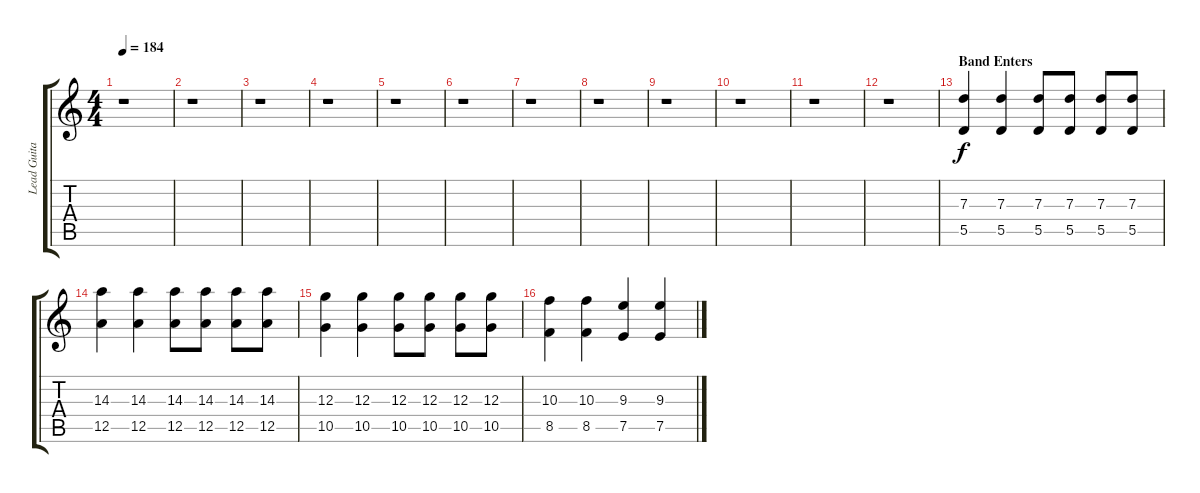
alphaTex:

\track ("Lead Guitar" "Lead Guita") {instrument distortionguitar}
\staff {score tabs}
\tuning (E4 B3 G3 D3 A2 E2) {hide}
\ts (4 4)
\tempo 184
\clef g2
\ks c
r.1{dy mp} |
r.1 |
r.1 |
r.1 |
r.1 |
r.1 |
r.1 |
r.1 |
r.1 |
r.1 |
r.1 |
r.1 |
\section ("" "Band Enters")
(7.3 5.5).4{dy f} (7.3 5.5).4 (7.3 5.5).8 (7.3 5.5).8 (7.3 5.5).8 (7.3 5.5).8 |
(14.3 12.5).4 (14.3 12.5).4 (14.3 12.5).8 (14.3 12.5).8 (14.3 12.5).8 (14.3 12.5).8 |
(12.3 10.5).4 (12.3 10.5).4 (12.3 10.5).8 (12.3 10.5).8 (12.3 10.5).8 (12.3 10.5).8 |
(10.3 8.5).4 (10.3 8.5).4 (9.3 7.5).4 (9.3 7.5).4
